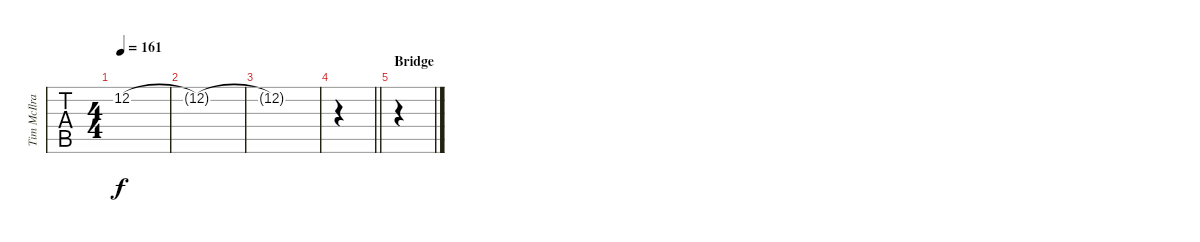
\track ("Tim McIlrath - Guitar Two" "Tim McIlra") {instrument distortionguitar}
\staff {tabs}
\tuning (Eb4 Bb3 Gb3 Db3 Ab2 Eb2) {hide}
\ts (4 4)
\tempo 161
\clef g2
\ks db
12.2{t}.1{dy f} |
12.2{t}.1{volume 4} |
12.2{t}.1 |
\barLineRight lightlight
|
\section ("" "Bridge")
